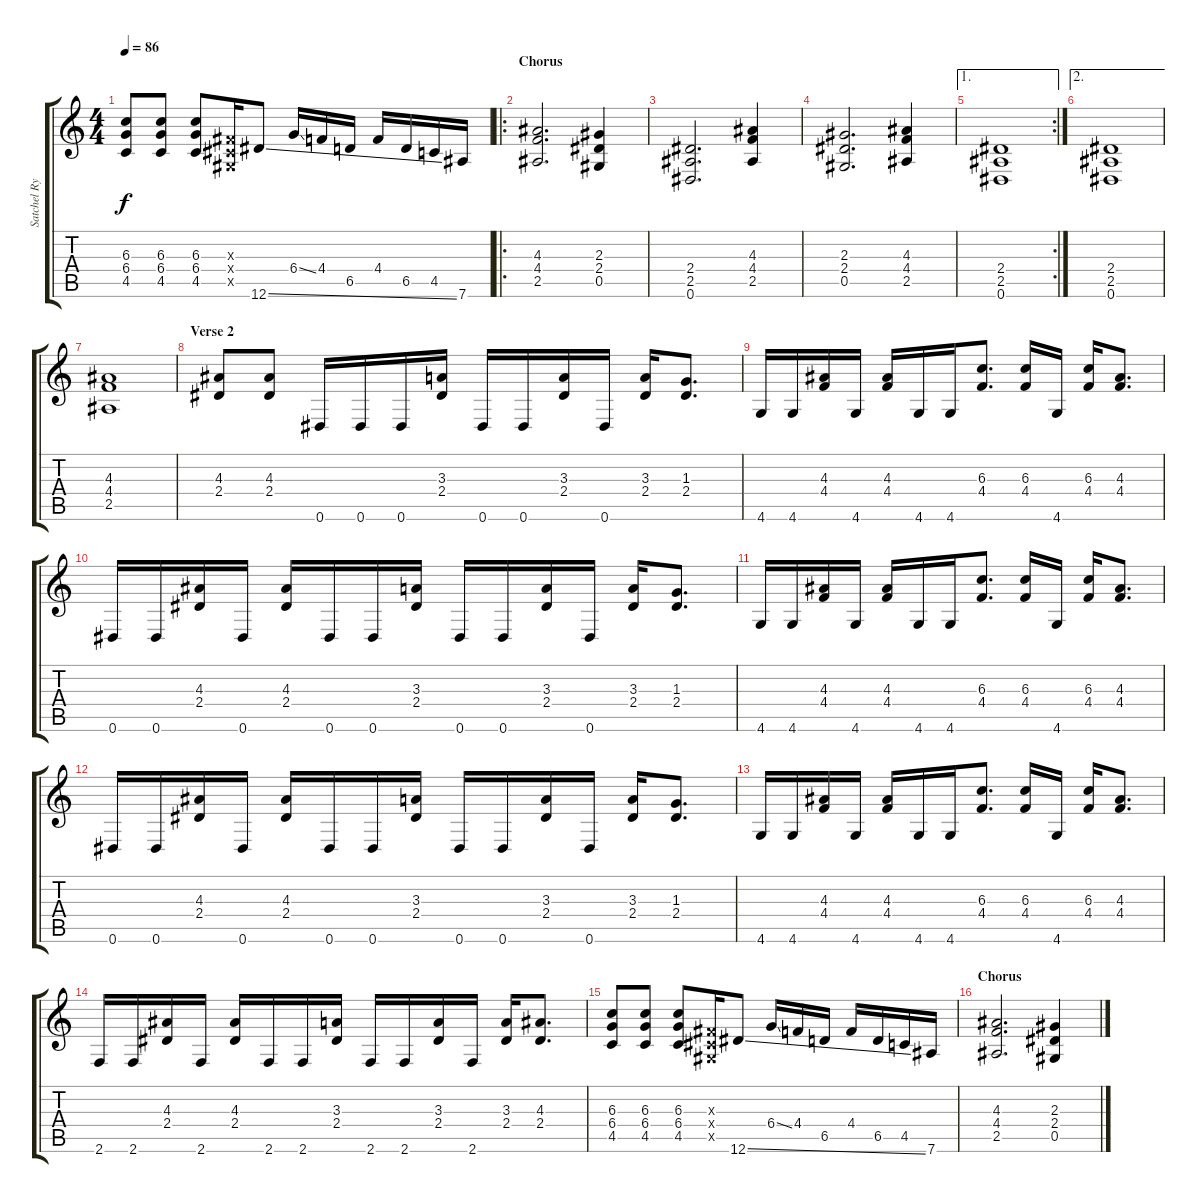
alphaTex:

\track ("Satchel Rythym" "Satchel Ry") {instrument distortionguitar}
\staff {score tabs}
\tuning (Eb4 Bb3 Gb3 Db3 Ab2 Eb2) {hide}
\ts (4 4)
\tempo 86
\clef g2
\ks c
(6.3 6.4 4.5).8{dy f} (6.3 6.4 4.5).8 (6.3 6.4 4.5).8 (0.3{x} 0.4{x} 0.5{x}).16 12.6{ss}.8 6.4{ss}.16 4.4.16 6.5.16 4.4.16 6.5.16 4.5.16 7.6.16 |
\ro
\section ("" "Chorus")
(4.3 4.4 2.5).2{d} (2.3 2.4 0.5).4 |
(2.4 2.5 0.6).2{d} (4.3 4.4 2.5).4 |
(2.3 2.4 0.5).2{d} (4.3 4.4 2.5).4 |
\ae 1
\rc 2
(2.4 2.5 0.6).1 |
\ae 2
(2.4 2.5 0.6).1 |
(4.3 4.4 2.5).1 |
\section ("" "Verse 2")
(4.3 2.4).8 (4.3 2.4).8 0.6.16 0.6.16 0.6.16 (3.3 2.4).16 0.6.16 0.6.16 (3.3 2.4).16 0.6.16 (3.3 2.4).16 (1.3 2.4).8{d} |
4.6.16 4.6.16 (4.3 4.4).16 4.6.16 (4.3 4.4).16 4.6.16 4.6.16 (6.3 4.4).8{d} (6.3 4.4).16 4.6.16 (6.3 4.4).16 (4.3 4.4).8{d} |
0.6.16 0.6.16 (4.3 2.4).16 0.6.16 (4.3 2.4).16 0.6.16 0.6.16 (3.3 2.4).16 0.6.16 0.6.16 (3.3 2.4).16 0.6.16 (3.3 2.4).16 (1.3 2.4).8{d} |
4.6.16 4.6.16 (4.3 4.4).16 4.6.16 (4.3 4.4).16 4.6.16 4.6.16 (6.3 4.4).8{d} (6.3 4.4).16 4.6.16 (6.3 4.4).16 (4.3 4.4).8{d} |
0.6.16 0.6.16 (4.3 2.4).16 0.6.16 (4.3 2.4).16 0.6.16 0.6.16 (3.3 2.4).16 0.6.16 0.6.16 (3.3 2.4).16 0.6.16 (3.3 2.4).16 (1.3 2.4).8{d} |
4.6.16 4.6.16 (4.3 4.4).16 4.6.16 (4.3 4.4).16 4.6.16 4.6.16 (6.3 4.4).8{d} (6.3 4.4).16 4.6.16 (6.3 4.4).16 (4.3 4.4).8{d} |
2.6.16 2.6.16 (4.3 2.4).16 2.6.16 (4.3 2.4).16 2.6.16 2.6.16 (3.3 2.4).16 2.6.16 2.6.16 (3.3 2.4).16 2.6.16 (3.3 2.4).16 (4.3 2.4).8{d} |
(6.3 6.4 4.5).8 (6.3 6.4 4.5).8 (6.3 6.4 4.5).8 (0.3{x} 0.4{x} 0.5{x}).16 12.6{ss}.8 6.4{ss}.16 4.4.16 6.5.16 4.4.16 6.5.16 4.5.16 7.6.16 |
\section ("" "Chorus")
(4.3 4.4 2.5).2{d} (2.3 2.4 0.5).4
